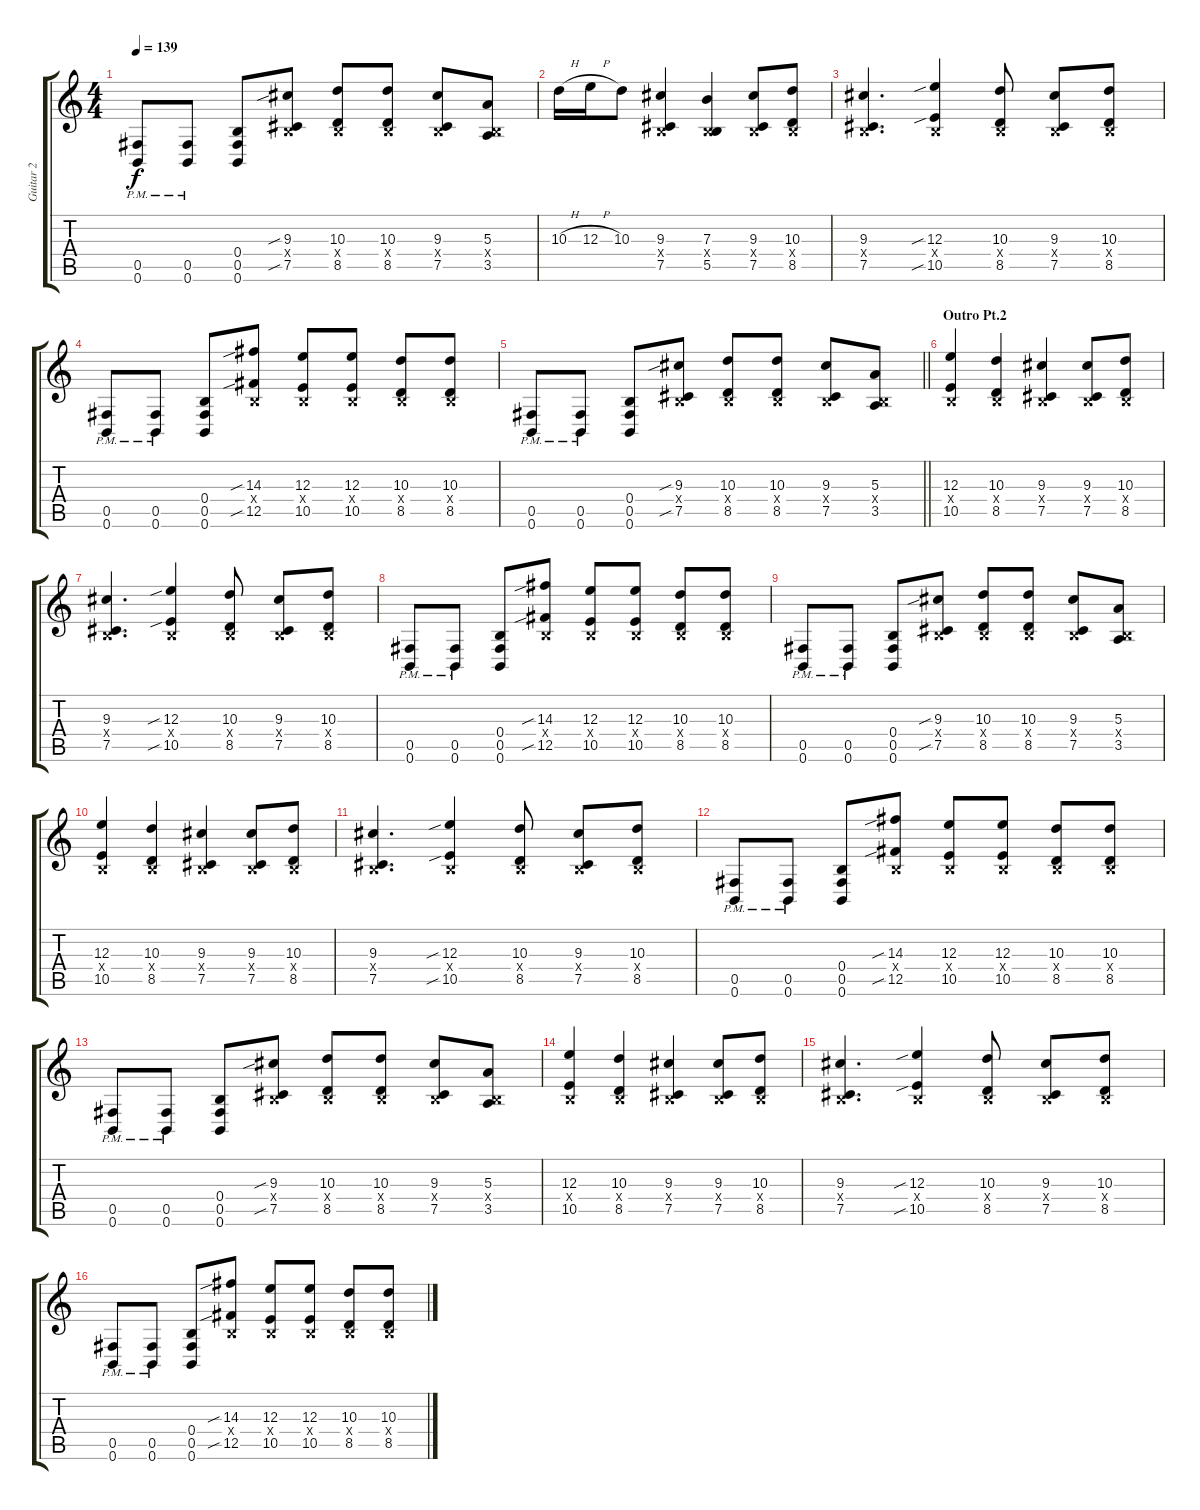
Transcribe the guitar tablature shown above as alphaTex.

\track ("Guitar 2" "Guitar 2") {instrument distortionguitar}
\staff {score tabs}
\tuning (Db4 Ab3 E3 B2 Gb2 B1) {hide}
\ts (4 4)
\tempo 139
\clef g2
\ks c
(0.5{pm} 0.6{pm}).8{dy f} (0.5{pm} 0.6{pm}).8 (0.4 0.5 0.6).8 (9.3{sib} 0.4{x} 7.5{sib}).8 (10.3 0.4{x} 8.5).8 (10.3 0.4{x} 8.5).8 (9.3 0.4{x} 7.5).8 (5.3 0.4{x} 3.5).8 |
10.3{h}.16 12.3{h}.16 10.3.8 (9.3 0.4{x} 7.5).4 (7.3 0.4{x} 5.5).4 (9.3 0.4{x} 7.5).8 (10.3 0.4{x} 8.5).8 |
(9.3 0.4{x} 7.5).4{d} (12.3{sib} 0.4{x} 10.5{sib}).4 (10.3 0.4{x} 8.5).8 (9.3 0.4{x} 7.5).8 (10.3 0.4{x} 8.5).8 |
(0.5{pm} 0.6{pm}).8 (0.5{pm} 0.6{pm}).8 (0.4 0.5 0.6).8 (14.3{sib} 0.4{x} 12.5{sib}).8 (12.3 0.4{x} 10.5).8 (12.3 0.4{x} 10.5).8 (10.3 0.4{x} 8.5).8 (10.3 0.4{x} 8.5).8 |
\barLineRight lightlight
(0.5{pm} 0.6{pm}).8 (0.5{pm} 0.6{pm}).8 (0.4 0.5 0.6).8 (9.3{sib} 0.4{x} 7.5{sib}).8 (10.3 0.4{x} 8.5).8 (10.3 0.4{x} 8.5).8 (9.3 0.4{x} 7.5).8 (5.3 0.4{x} 3.5).8 |
\section ("" "Outro Pt.2")
(12.3 0.4{x} 10.5).4{volume 5} (10.3 0.4{x} 8.5).4 (9.3 0.4{x} 7.5).4 (9.3 0.4{x} 7.5).8 (10.3 0.4{x} 8.5).8 |
(9.3 0.4{x} 7.5).4{d} (12.3{sib} 0.4{x} 10.5{sib}).4 (10.3 0.4{x} 8.5).8 (9.3 0.4{x} 7.5).8 (10.3 0.4{x} 8.5).8 |
(0.5{pm} 0.6{pm}).8 (0.5{pm} 0.6{pm}).8 (0.4 0.5 0.6).8 (14.3{sib} 0.4{x} 12.5{sib}).8 (12.3 0.4{x} 10.5).8 (12.3 0.4{x} 10.5).8 (10.3 0.4{x} 8.5).8 (10.3 0.4{x} 8.5).8 |
(0.5{pm} 0.6{pm}).8 (0.5{pm} 0.6{pm}).8 (0.4 0.5 0.6).8 (9.3{sib} 0.4{x} 7.5{sib}).8 (10.3 0.4{x} 8.5).8 (10.3 0.4{x} 8.5).8 (9.3 0.4{x} 7.5).8 (5.3 0.4{x} 3.5).8 |
(12.3 0.4{x} 10.5).4{volume 4} (10.3 0.4{x} 8.5).4 (9.3 0.4{x} 7.5).4 (9.3 0.4{x} 7.5).8 (10.3 0.4{x} 8.5).8 |
(9.3 0.4{x} 7.5).4{d} (12.3{sib} 0.4{x} 10.5{sib}).4 (10.3 0.4{x} 8.5).8 (9.3 0.4{x} 7.5).8 (10.3 0.4{x} 8.5).8 |
(0.5{pm} 0.6{pm}).8 (0.5{pm} 0.6{pm}).8 (0.4 0.5 0.6).8 (14.3{sib} 0.4{x} 12.5{sib}).8 (12.3 0.4{x} 10.5).8 (12.3 0.4{x} 10.5).8 (10.3 0.4{x} 8.5).8 (10.3 0.4{x} 8.5).8 |
(0.5{pm} 0.6{pm}).8 (0.5{pm} 0.6{pm}).8 (0.4 0.5 0.6).8 (9.3{sib} 0.4{x} 7.5{sib}).8 (10.3 0.4{x} 8.5).8 (10.3 0.4{x} 8.5).8 (9.3 0.4{x} 7.5).8 (5.3 0.4{x} 3.5).8 |
(12.3 0.4{x} 10.5).4{volume 3} (10.3 0.4{x} 8.5).4 (9.3 0.4{x} 7.5).4 (9.3 0.4{x} 7.5).8 (10.3 0.4{x} 8.5).8 |
(9.3 0.4{x} 7.5).4{d} (12.3{sib} 0.4{x} 10.5{sib}).4 (10.3 0.4{x} 8.5).8 (9.3 0.4{x} 7.5).8 (10.3 0.4{x} 8.5).8 |
(0.5{pm} 0.6{pm}).8 (0.5{pm} 0.6{pm}).8 (0.4 0.5 0.6).8 (14.3{sib} 0.4{x} 12.5{sib}).8 (12.3 0.4{x} 10.5).8 (12.3 0.4{x} 10.5).8 (10.3 0.4{x} 8.5).8 (10.3 0.4{x} 8.5).8
